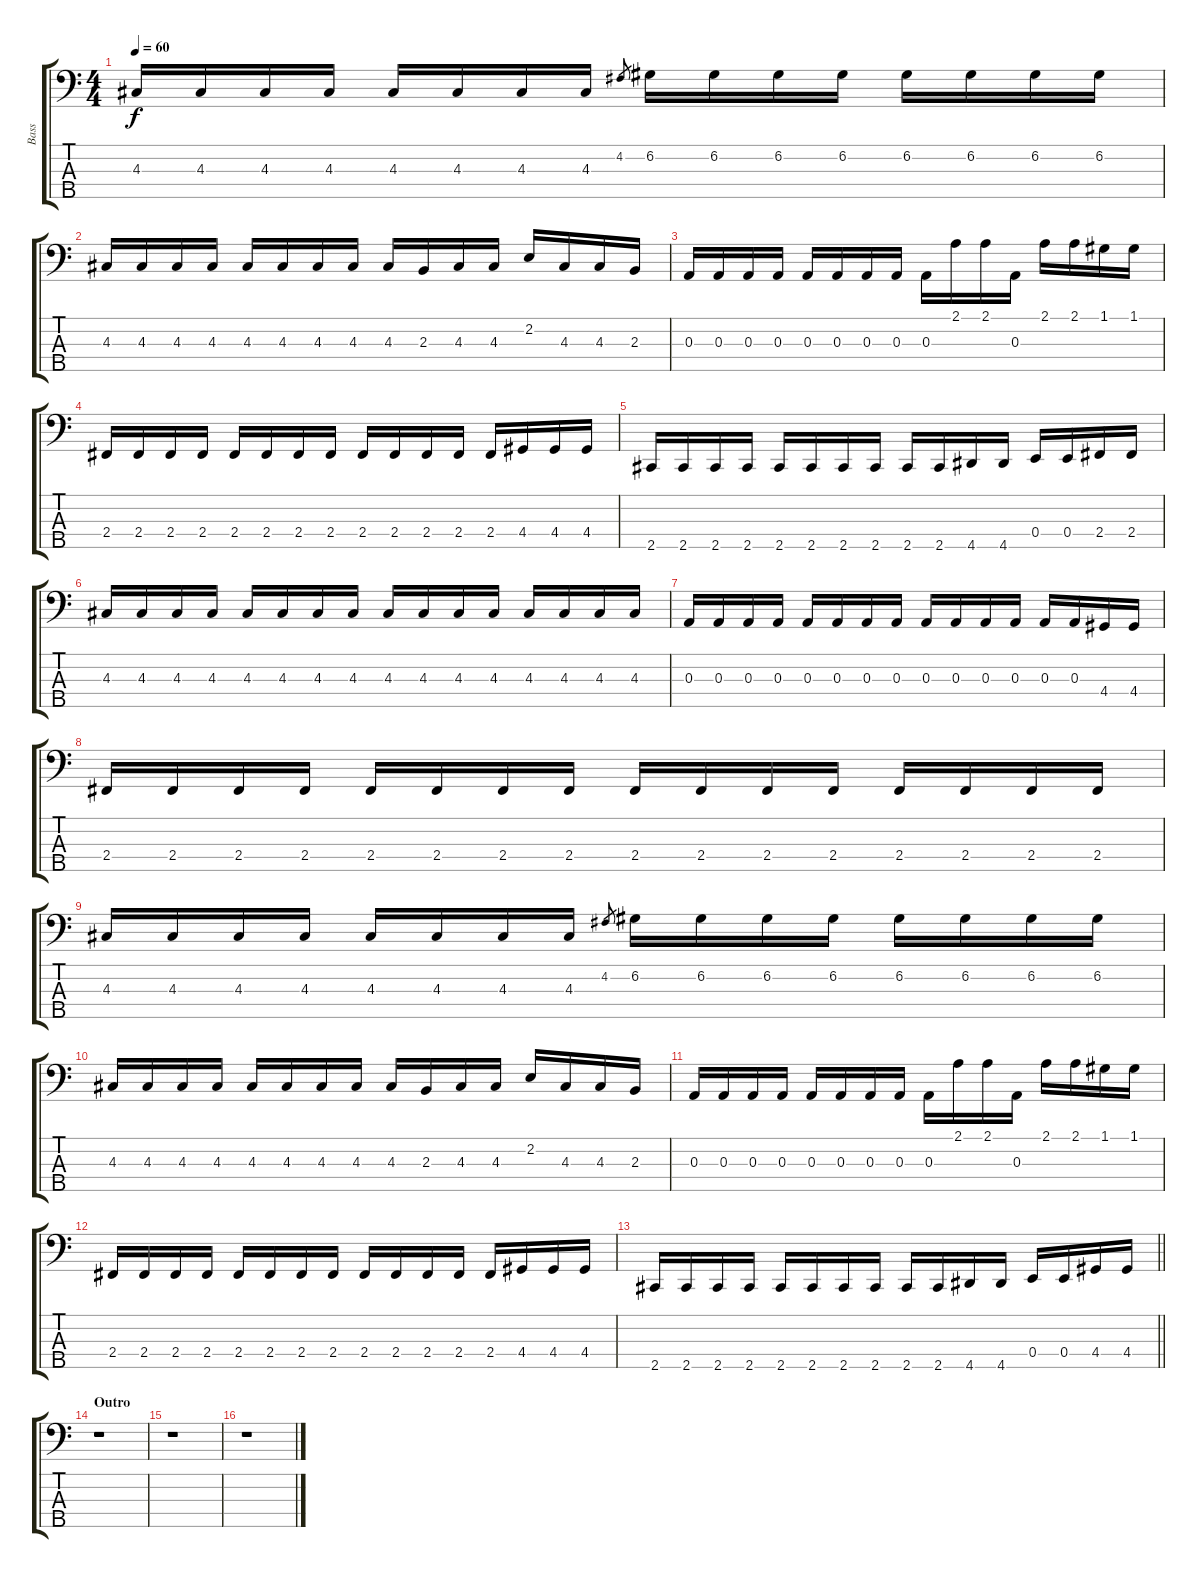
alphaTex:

\track ("Bass" "Bass") {instrument electricbassfinger}
\staff {score tabs}
\tuning (G2 D2 A1 E1 B0) {hide}
\ts (4 4)
\tempo 60
\clef f4
\ks c
4.3.16{dy f} 4.3.16 4.3.16 4.3.16 4.3.16 4.3.16 4.3.16 4.3.16 4.2.8{gr} 6.2.16 6.2.16 6.2.16 6.2.16 6.2.16 6.2.16 6.2.16 6.2.16 |
4.3.16 4.3.16 4.3.16 4.3.16 4.3.16 4.3.16 4.3.16 4.3.16 4.3.16 2.3.16 4.3.16 4.3.16 2.2.16 4.3.16 4.3.16 2.3.16 |
0.3.16 0.3.16 0.3.16 0.3.16 0.3.16 0.3.16 0.3.16 0.3.16 0.3.16 2.1.16 2.1.16 0.3.16 2.1.16 2.1.16 1.1.16 1.1.16 |
2.4.16 2.4.16 2.4.16 2.4.16 2.4.16 2.4.16 2.4.16 2.4.16 2.4.16 2.4.16 2.4.16 2.4.16 2.4.16 4.4.16 4.4.16 4.4.16 |
2.5.16 2.5.16 2.5.16 2.5.16 2.5.16 2.5.16 2.5.16 2.5.16 2.5.16 2.5.16 4.5.16 4.5.16 0.4.16 0.4.16 2.4.16 2.4.16 |
4.3.16 4.3.16 4.3.16 4.3.16 4.3.16 4.3.16 4.3.16 4.3.16 4.3.16 4.3.16 4.3.16 4.3.16 4.3.16 4.3.16 4.3.16 4.3.16 |
0.3.16 0.3.16 0.3.16 0.3.16 0.3.16 0.3.16 0.3.16 0.3.16 0.3.16 0.3.16 0.3.16 0.3.16 0.3.16 0.3.16 4.4.16 4.4.16 |
2.4.16 2.4.16 2.4.16 2.4.16 2.4.16 2.4.16 2.4.16 2.4.16 2.4.16 2.4.16 2.4.16 2.4.16 2.4.16 2.4.16 2.4.16 2.4.16 |
4.3.16 4.3.16 4.3.16 4.3.16 4.3.16 4.3.16 4.3.16 4.3.16 4.2.8{gr} 6.2.16 6.2.16 6.2.16 6.2.16 6.2.16 6.2.16 6.2.16 6.2.16 |
4.3.16 4.3.16 4.3.16 4.3.16 4.3.16 4.3.16 4.3.16 4.3.16 4.3.16 2.3.16 4.3.16 4.3.16 2.2.16 4.3.16 4.3.16 2.3.16 |
0.3.16 0.3.16 0.3.16 0.3.16 0.3.16 0.3.16 0.3.16 0.3.16 0.3.16 2.1.16 2.1.16 0.3.16 2.1.16 2.1.16 1.1.16 1.1.16 |
2.4.16 2.4.16 2.4.16 2.4.16 2.4.16 2.4.16 2.4.16 2.4.16 2.4.16 2.4.16 2.4.16 2.4.16 2.4.16 4.4.16 4.4.16 4.4.16 |
\barLineRight lightlight
2.5.16 2.5.16 2.5.16 2.5.16 2.5.16 2.5.16 2.5.16 2.5.16 2.5.16 2.5.16 4.5.16 4.5.16 0.4.16 0.4.16 4.4.16 4.4.16 |
\section ("" "Outro")
r.1 |
r.1 |
r.1
